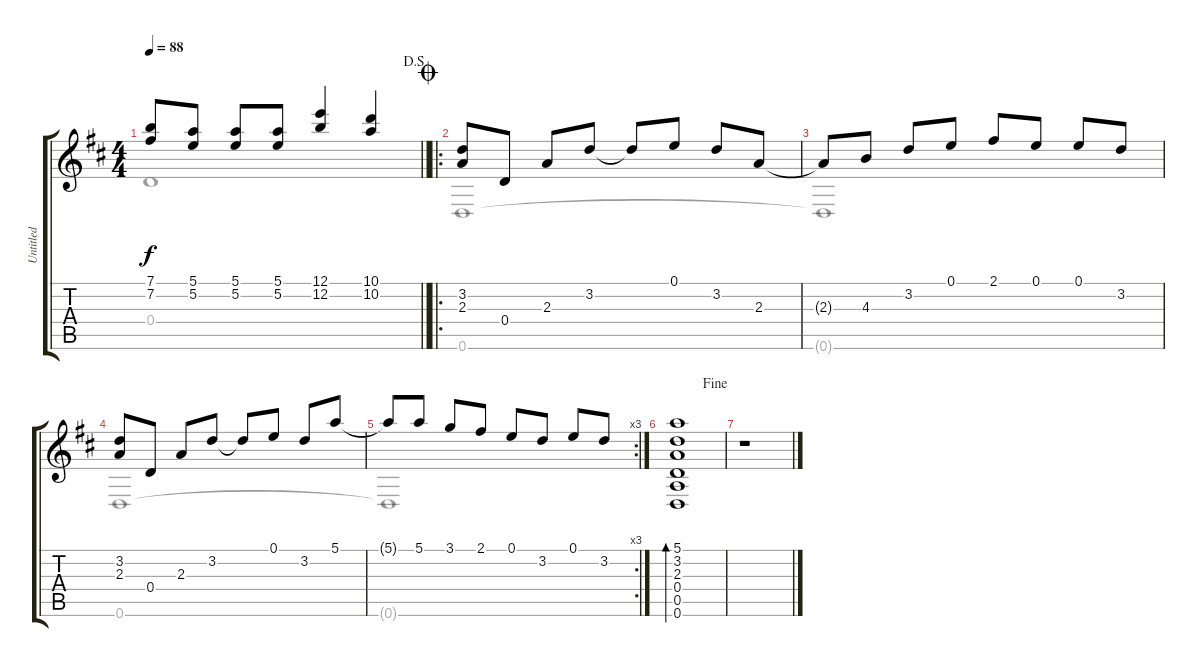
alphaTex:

\track ("Untitled" "Untitled") {instrument acousticguitarnylon}
\staff {score tabs}
\tuning (E4 B3 G3 D3 A2 D2) {hide}
\voice
\ts (4 4)
\jump dalsegno
\tempo 88
\clef g2
\barLineRight lightlight
\ks d
(7.1 7.2).8{dy f} (5.1 5.2).8 (5.1 5.2).8 (5.1 5.2).8 (12.1 12.2).4 (10.1 10.2).4 |
\ro
\jump coda
(3.2 2.3).8 0.4.8 2.3.8 3.2.8 3.2{t}.8 0.1.8 3.2.8 2.3.8 |
2.3{t}.8 4.3.8 3.2.8 0.1.8 2.1.8 0.1.8 0.1.8 3.2.8 |
(3.2 2.3).8 0.4.8 2.3.8 3.2.8 3.2{t}.8 0.1.8 3.2.8 5.1.8 |
\rc 3
5.1{t}.8 5.1.8 3.1.8 2.1.8 0.1.8 3.2.8 0.1.8 3.2.8 |
\jump fine
(5.1 3.2 2.3 0.4 0.5 0.6).1{bd 30} |
r.1
\voice
\clef g2
\ottava regular
\simile none
\barLineRight lightlight
\ks d
0.4{t}.1{dy f} |
0.6.1 |
0.6{t}.1 |
0.6.1 |
0.6{t}.1 |
|
